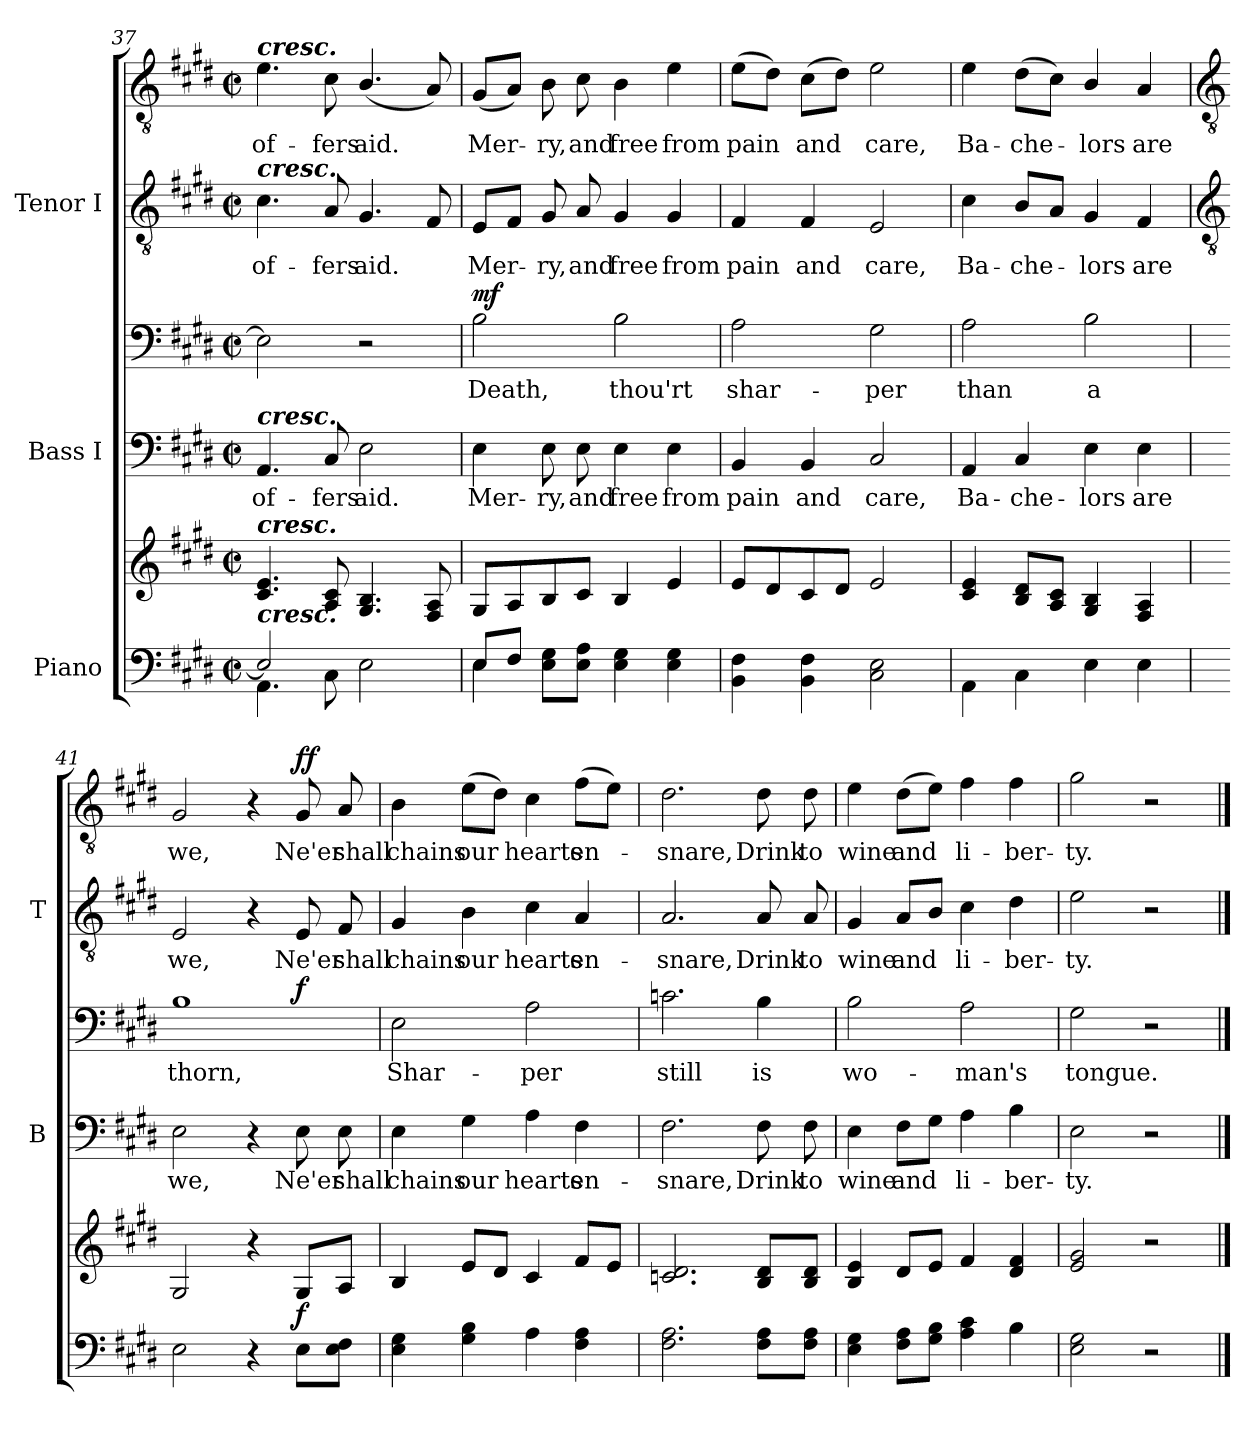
**kern	**kern	**dynam	**kern	**text	**kern	**text	**dynam	**kern	**text	**kern	**text	**dynam
*part3	*part3	*part3	*part2	*part2	*part2	*part2	*part2	*part1	*part1	*part1	*part1	*part1
*staff6	*staff5	*staff5/6	*staff4	*staff4	*staff3	*staff3	*staff3/4	*staff2	*staff2	*staff1	*staff1	*staff1/2
*I"Piano	*	*	*I"Bass I	*	*	*	*	*I"Tenor I	*	*	*	*
*	*	*	*I'B	*	*	*	*	*I'T	*	*	*	*
*clefF4	*clefG2	*	*clefF4	*	*clefF4	*	*	*clefGv2	*	*clefGv2	*	*
*k[f#c#g#d#]	*k[f#c#g#d#]	*	*k[f#c#g#d#]	*	*k[f#c#g#d#]	*	*	*k[f#c#g#d#]	*	*k[f#c#g#d#]	*	*
*E:	*E:	*	*E:	*	*E:	*	*	*E:	*	*E:	*	*
*M2/2	*M2/2	*	*M2/2	*	*M2/2	*	*	*M2/2	*	*M2/2	*	*
*met(c|)	*met(c|)	*	*met(c|)	*	*met(c|)	*	*	*met(c|)	*	*met(c|)	*	*
=37	=37	=37	=37	=37	=37	=37	=37	=37	=37	=37	=37	=37
*^	*	*	*	*	*	*	*	*	*	*	*	*
!	!	!	!	!	!	!	!	!	!	!	!LO:TX:a:Bi:t=cresc.	!	!
!	!	!	!	!	!	!	!	!	!LO:TX:a:Bi:t=cresc.	!	!	!	!
!	!	!	!	!LO:TX:a:Bi:t=cresc.	!	!	!	!	!	!	!	!	!
!	!	!LO:TX:a:Bi:t=cresc.	!	!	!	!	!	!	!	!	!	!	!
!LO:TX:a:Bi:t=cresc.	!	!	!	!	!	!	!	!	!	!	!	!	!
!	!	!	!	!	!LO:LY:b	!	!	!	!	!LO:LY:b	!	!LO:LY:b	!
2E/]	4.AA\	4.c# 4.e	.	4.AA	of-	2E]	.	.	4.c#	of-	4.e	of-	.
!	!	!	!	!	!LO:LY:b	!	!	!	!	!LO:LY:b	!	!LO:LY:b	!
.	8C#\	8A 8c#	.	8C#	-fers	.	.	.	8A	-fers	8c#	-fers	.
!	!	!	!	!	!LO:LY:b	!	!	!	!	!LO:LY:b	!	!LO:LY:b	!
2ryy	2E	4.G# 4.B	.	2E	aid.	2r	.	.	4.G#/	aid.	(<4.B/	aid.	.
.	.	8F# 8A	.	.	.	.	.	.	8F#	.	8A)	.	.
=38	=38	=38	=38	=38	=38	=38	=38	=38	=38	=38	=38	=38	=38
!	!	!	!LO:DY:b=2	!	!LO:LY:b	!	!LO:LY:b	!	!	!LO:LY:b	!	!LO:LY:b	!
!	!	!	!LO:DY:n=1:b=2	!	!	!	!	!	!	!	!	!	!
!	!	!	!LO:DY:n=2:b=2	!	!	!	!	!	!	!	!	!	!
!	!	!	!LO:DY:n=3:b	!	!	!	!	!LO:DY:b=2	!	!	!	!	!LO:DY:b=2
!	!	!	!	!	!	!	!	!	!	!	!	!	!LO:DY:n=1:b
8E/L	4E	8G#L	mf f mf mf	4E	Mer-	2B	Death,	mf	8EL	Mer-	(<8G#L	Mer-	mf mf
8F#/J	.	8A	.	.	.	.	.	.	8F#J	.	8AJ)	.	.
!	!	!	!	!	!LO:LY:b	!	!	!	!	!LO:LY:b	!	!LO:LY:b	!
2.ryy	8E 8G#L	8B	.	8E	-ry,	.	.	.	8G#	ry,	8B	ry,	.
!	!	!	!	!	!LO:LY:b	!	!	!	!	!LO:LY:b	!	!LO:LY:b	!
.	8E 8AJ	8c#J	.	8E	and	.	.	.	8A	and	8c#	and	.
!	!	!	!	!	!LO:LY:b	!	!LO:LY:b	!	!	!LO:LY:b	!	!LO:LY:b	!
.	4E 4G#	4B	.	4E	free	2B	thou'rt	.	4G#	free	4B	free	.
!	!	!	!	!	!LO:LY:b	!	!	!	!	!LO:LY:b	!	!LO:LY:b	!
.	4E 4G#	4e	.	4E	from	.	.	.	4G#	from	4e	from	.
=39	=39	=39	=39	=39	=39	=39	=39	=39	=39	=39	=39	=39	=39
!	!	!	!	!	!LO:LY:b	!	!LO:LY:b	!	!	!LO:LY:b	!	!LO:LY:b	!
1ryy	4BB 4F#	8eL	.	4BB	pain	2A	shar-	.	4F#	pain	(>8eL	pain	.
.	.	8d#	.	.	.	.	.	.	.	.	8d#J)	.	.
!	!	!	!	!	!LO:LY:b	!	!	!	!	!LO:LY:b	!	!LO:LY:b	!
.	4BB 4F#	8c#	.	4BB	and	.	.	.	4F#	and	(>8c#L	and	.
.	.	8d#J	.	.	.	.	.	.	.	.	8d#J)	.	.
!	!	!	!	!	!LO:LY:b	!	!LO:LY:b	!	!	!LO:LY:b	!	!LO:LY:b	!
.	2C# 2E	2e	.	2C#	care,	2G#	-per	.	2E	care,	2e	care,	.
=40	=40	=40	=40	=40	=40	=40	=40	=40	=40	=40	=40	=40	=40
!	!	!	!	!	!LO:LY:b	!	!LO:LY:b	!	!	!LO:LY:b	!	!LO:LY:b	!
1ryy	4AA	4c# 4e	.	4AA	Ba-	2A	than	.	4c#	Ba-	4e	Ba-	.
!	!	!	!	!	!LO:LY:b	!	!	!	!	!LO:LY:b	!	!LO:LY:b	!
.	4C#	8B 8d#L	.	4C#	-che-	.	.	.	8BL	-che-	(>8d#L	-che-	.
.	.	8A 8c#J	.	.	.	.	.	.	8AJ	.	8c#J)	.	.
!	!	!	!	!	!LO:LY:b	!	!LO:LY:b	!	!	!LO:LY:b	!	!LO:LY:b	!
.	4E	4G#/ 4B/	.	4E	-lors	2B	a	.	4G#/	lors	4B/	lors	.
!	!	!	!	!	!LO:LY:b	!	!	!	!	!LO:LY:b	!	!LO:LY:b	!
.	4E	4F# 4A	.	4E	are	.	.	.	4F#	are	4A	are	.
*v	*v	*	*	*	*	*	*	*	*	*	*	*	*
!!LO:LB:g=z
=41	=41	=41	=41	=41	=41	=41	=41	=41	=41	=41	=41	=41
*	*	*	*	*	*	*	*	*clefGv2	*	*clefGv2	*	*
*^	*	*	*	*	*	*	*	*	*	*	*	*
!	!	!	!	!	!LO:LY:b	!	!LO:LY:b	!	!	!LO:LY:b	!	!LO:LY:b	!
*v	*v	*	*	*	*	*	*	*	*	*	*	*	*
2E	2G#	.	2E	we,	1B	thorn,	.	2E	we,	2G#	we,	.
4r	4r	.	4r	.	.	.	.	4r	.	4r	.	.
!	!	!LO:DY:b	!	!LO:LY:b	!	!	!LO:DY:b=2	!	!LO:LY:b	!	!LO:LY:b	!LO:DY:b=2
!	!	!	!	!	!	!	!	!	!	!	!	!LO:DY:n=1:b
8EL	8G#L	f	8E	Ne'er	.	.	f	8E	Ne'er	8G#	Ne'er	f f
!	!	!	!	!LO:LY:b	!	!	!	!	!LO:LY:b	!	!LO:LY:b	!
8E 8F#J	8AJ	.	8E	shall	.	.	.	8F#	shall	8A	shall	.
=42	=42	=42	=42	=42	=42	=42	=42	=42	=42	=42	=42	=42
!	!	!	!	!LO:LY:b	!	!LO:LY:b	!	!	!LO:LY:b	!	!LO:LY:b	!
4E 4G#	4B	.	4E	chains	2E	Shar-	.	4G#	chains	4B	chains	.
!	!	!	!	!LO:LY:b	!	!	!	!	!LO:LY:b	!	!LO:LY:b	!
4G# 4B	8eL	.	4G#	our	.	.	.	4B	our	(>8eL	our	.
.	8d#J	.	.	.	.	.	.	.	.	8d#J)	.	.
!	!	!	!	!LO:LY:b	!	!LO:LY:b	!	!	!LO:LY:b	!	!LO:LY:b	!
4A	4c#	.	4A	hearts	2A	-per	.	4c#	hearts	4c#	hearts	.
!	!	!	!	!LO:LY:b	!	!	!	!	!LO:LY:b	!	!LO:LY:b	!
4F# 4A	8f#L	.	4F#	en-	.	.	.	4A	en-	(>8f#L	en-	.
.	8eJ	.	.	.	.	.	.	.	.	8eJ)	.	.
=43	=43	=43	=43	=43	=43	=43	=43	=43	=43	=43	=43	=43
!	!	!	!	!LO:LY:b	!	!LO:LY:b	!	!	!LO:LY:b	!	!LO:LY:b	!
2.F# 2.A	2.cn 2.d#	.	2.F#	snare,	2.cn	-still	.	2.A	snare,	2.d#	-snare,	.
!	!	!	!	!LO:LY:b	!	!LO:LY:b	!	!	!LO:LY:b	!	!LO:LY:b	!
8F# 8AL	8B 8d#L	.	8F#	Drink	4B	is	.	8A	Drink	8d#	Drink	.
!	!	!	!	!LO:LY:b	!	!	!	!	!LO:LY:b	!	!LO:LY:b	!
8F# 8AJ	8B 8d#J	.	8F#	to	.	.	.	8A	to	8d#	to	.
=44	=44	=44	=44	=44	=44	=44	=44	=44	=44	=44	=44	=44
!	!	!	!	!LO:LY:b	!	!LO:LY:b	!	!	!LO:LY:b	!	!LO:LY:b	!
4E 4G#	4B 4e	.	4E	wine	2B	wo-	.	4G#	-wine	4e	wine	.
!	!	!	!	!LO:LY:b	!	!	!	!	!LO:LY:b	!	!LO:LY:b	!
8F# 8AL	8d#L	.	8F#L	and	.	.	.	8AL	and	(>8d#L	and	.
8G# 8BJ	8eJ	.	8G#J	.	.	.	.	8BJ	.	8eJ)	.	.
!	!	!	!	!LO:LY:b	!	!LO:LY:b	!	!	!LO:LY:b	!	!LO:LY:b	!
4A 4c#	4f#	.	4A	li-	2A	-man's	.	4c#	li-	4f#	li-	.
!	!	!	!	!LO:LY:b	!	!	!	!	!LO:LY:b	!	!LO:LY:b	!
4B	4d# 4f#	.	4B	-ber-	.	.	.	4d#	-ber-	4f#	-ber-	.
=45	=45	=45	=45	=45	=45	=45	=45	=45	=45	=45	=45	=45
!	!	!	!	!LO:LY:b	!	!LO:LY:b	!	!	!LO:LY:b	!	!LO:LY:b	!
2E 2G#	2e 2g#	.	2E	ty.	2G#	-tongue.	.	2e	ty.	2g#	-ty.	.
2r	2r	.	2r	.	2r	.	.	2r	.	2r	.	.
==	==	==	==	==	==	==	==	==	==	==	==	==
*-	*-	*-	*-	*-	*-	*-	*-	*-	*-	*-	*-	*-
